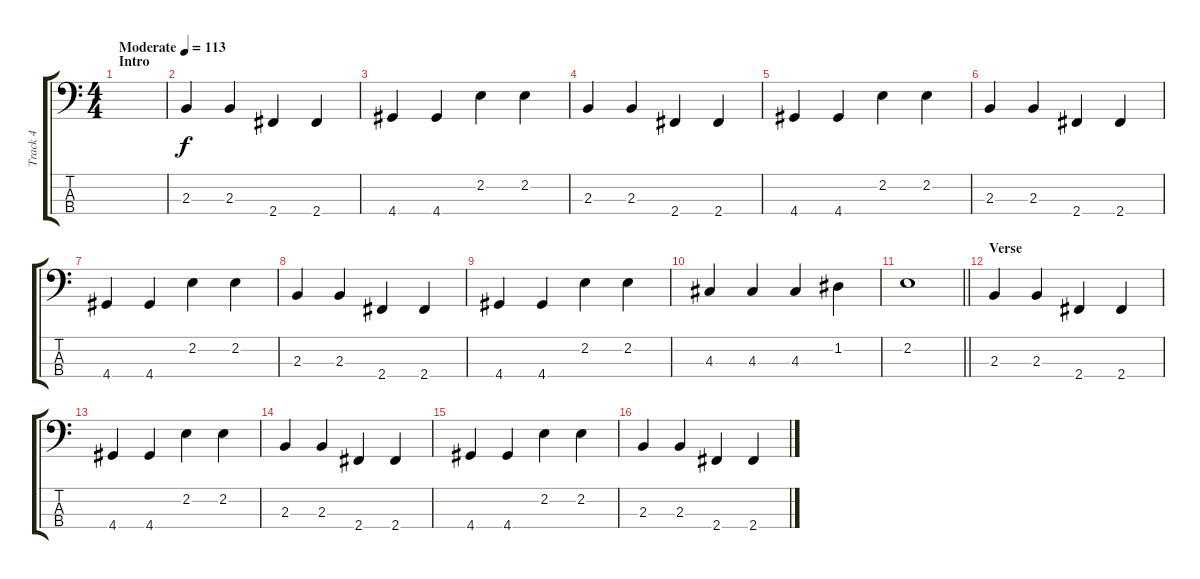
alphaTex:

\track ("Track 4" "Track 4") {instrument electricbassfinger}
\staff {score tabs}
\tuning (G2 D2 A1 E1) {hide}
\ts (4 4)
\section ("" "Intro")
\tempo (113 "Moderate")
\clef f4
\ks c
|
2.3.4 2.3.4 2.4.4 2.4.4 |
4.4.4 4.4.4 2.2.4 2.2.4 |
2.3.4 2.3.4 2.4.4 2.4.4 |
4.4.4 4.4.4 2.2.4 2.2.4 |
2.3.4 2.3.4 2.4.4 2.4.4 |
4.4.4 4.4.4 2.2.4 2.2.4 |
2.3.4 2.3.4 2.4.4 2.4.4 |
4.4.4 4.4.4 2.2.4 2.2.4 |
4.3.4 4.3.4 4.3.4 1.2.4 |
\barLineRight lightlight
2.2.1 |
\section ("" "Verse")
2.3.4 2.3.4 2.4.4 2.4.4 |
4.4.4 4.4.4 2.2.4 2.2.4 |
2.3.4 2.3.4 2.4.4 2.4.4 |
4.4.4 4.4.4 2.2.4 2.2.4 |
2.3.4 2.3.4 2.4.4 2.4.4
